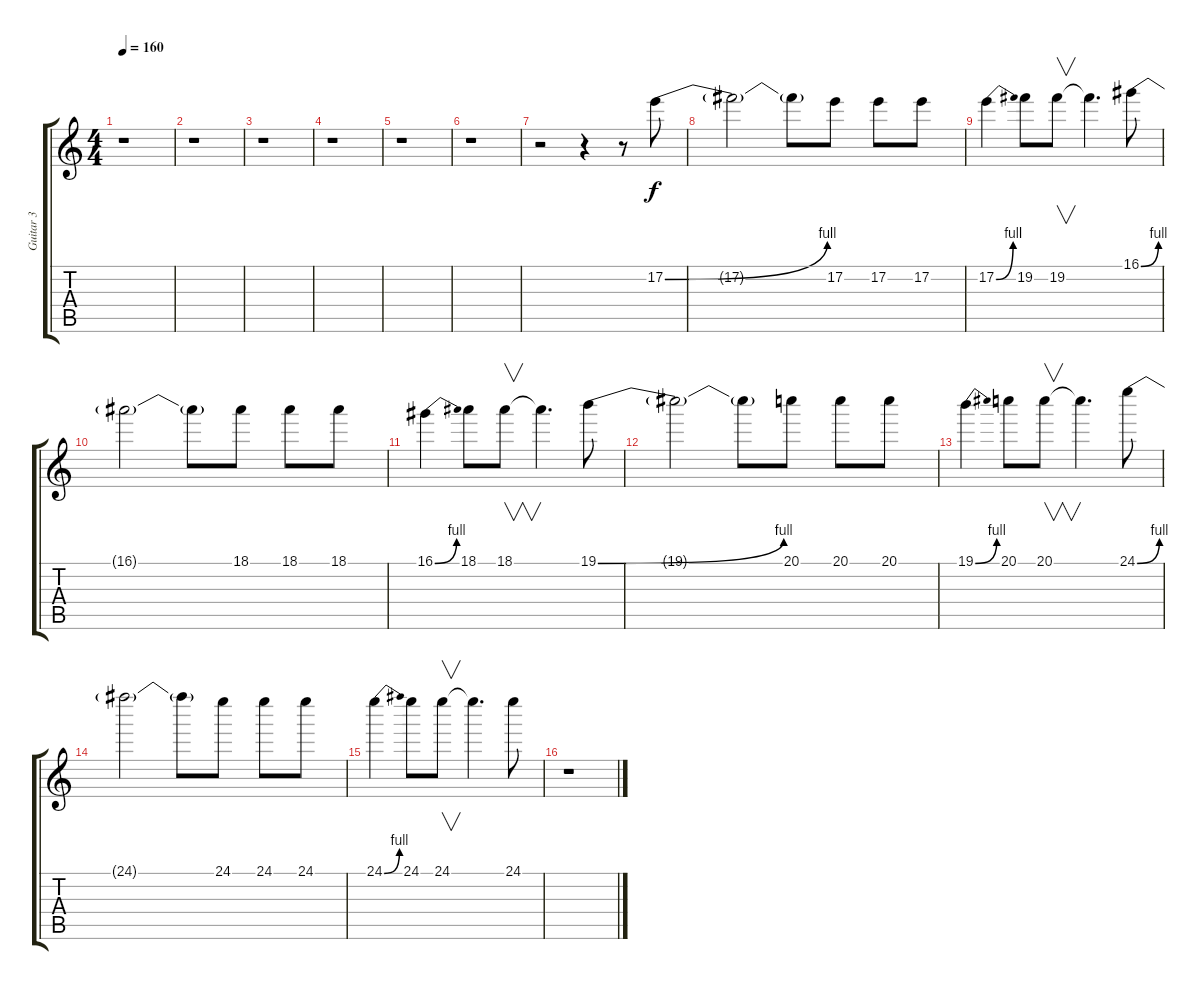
\track ("Guitar 3" "Guitar 3") {instrument distortionguitar}
\staff {score tabs}
\tuning (E4 B3 G3 D3 A2 E2) {hide}
\ts (4 4)
\tempo 160
\clef g2
\ks c
r.1{dy f} |
r.1 |
r.1 |
r.1 |
r.1 |
r.1 |
r.2 r.4 r.8 17.2{be (bend 0 0 60 4)}.8 |
17.2{t}.2 17.2{t}.8 17.2.8 17.2.8 17.2.8 |
17.2{be (bend 0 0 60 4)}.4 19.2.8 19.2.8{v} 19.2{t}.4{d} 16.1{be (bend 0 0 60 4)}.8 |
16.1{t}.2 16.1{t}.8 18.1.8 18.1.8 18.1.8 |
16.1{be (bend 0 0 60 4)}.4 18.1.8 18.1.8{v} 18.1{t}.4{d} 19.1{be (bend 0 0 60 4)}.8 |
19.1{t}.2 19.1{t}.8 20.1.8 20.1.8 20.1.8 |
19.1{be (bend 0 0 60 4)}.4 20.1.8 20.1.8{v} 20.1{t}.4{d} 24.1{be (bend 0 0 60 4)}.8 |
24.1{t}.2 24.1{t}.8 24.1.8 24.1.8 24.1.8 |
24.1{be (bend 0 0 60 4)}.4 24.1.8 24.1.8{v} 24.1{t}.4{d} 24.1.8 |
r.1
